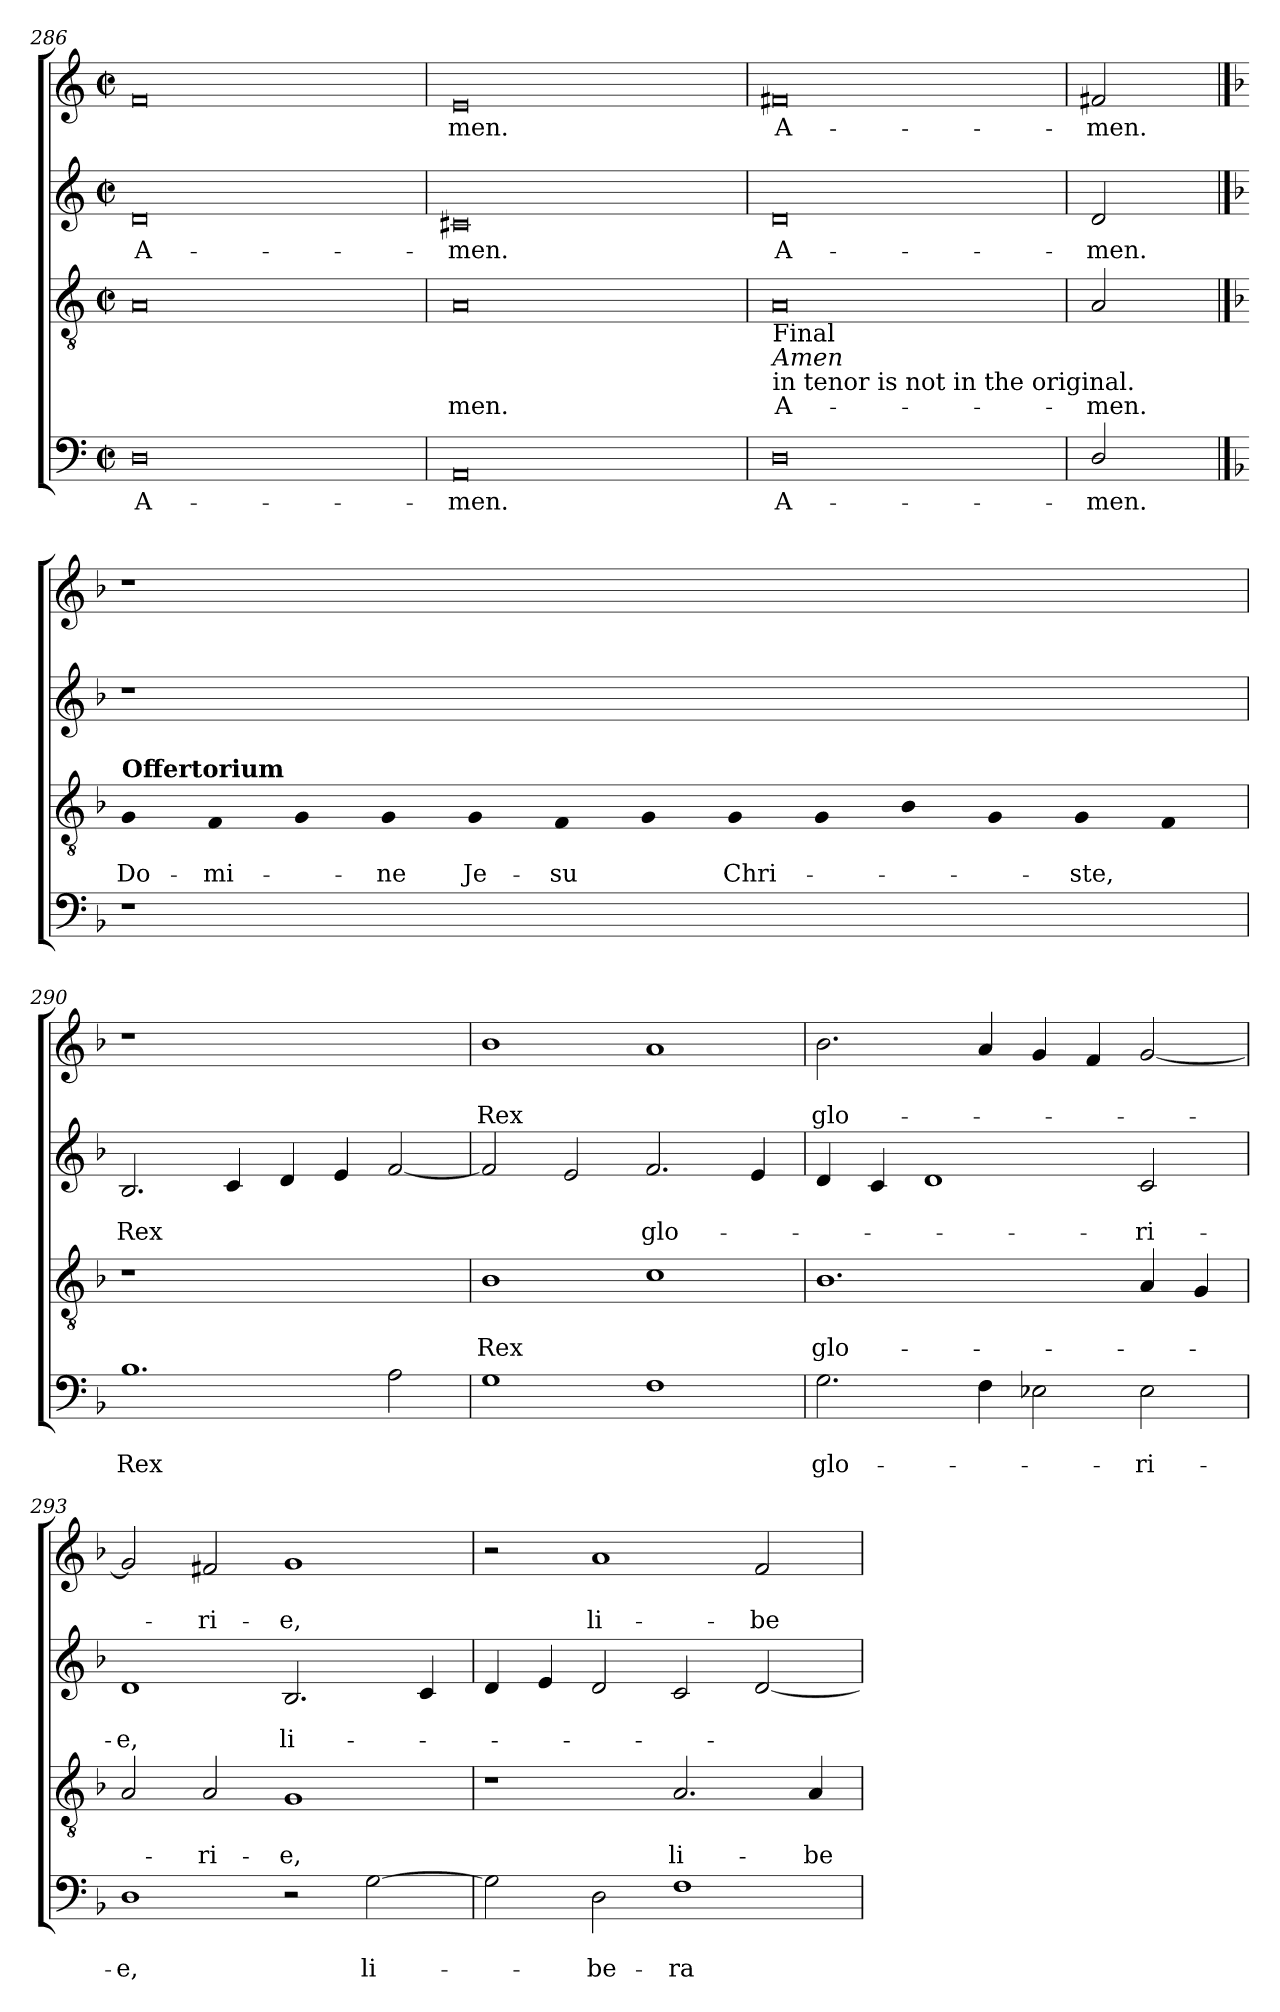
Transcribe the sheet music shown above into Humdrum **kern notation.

**kern	**text	**text	**kern	**text	**text	**kern	**text	**text	**kern	**text	**text
*part4	*part4	*part4	*part3	*part3	*part3	*part2	*part2	*part2	*part1	*part1	*part1
*staff4	*staff4	*staff4	*staff3	*staff3	*staff3	*staff2	*staff2	*staff2	*staff1	*staff1	*staff1
*clefF4	*	*	*clefGv2	*	*	*clefG2	*	*	*clefG2	*	*
*k[]	*	*	*k[]	*	*	*k[]	*	*	*k[]	*	*
*C:	*	*	*C:	*	*	*C:	*	*	*C:	*	*
*M2/2	*	*	*M2/2	*	*	*M2/2	*	*	*M2/2	*	*
*met(c|)	*	*	*met(c|)	*	*	*met(c|)	*	*	*met(c|)	*	*
=286	=286	=286	=286	=286	=286	=286	=286	=286	=286	=286	=286
!	!LO:LY:b	!	!	!	!	!	!LO:LY:b	!	!	!	!
0D	A-	.	0A	.	.	0d	A-	.	0f	.	.
=287	=287	=287	=287	=287	=287	=287	=287	=287	=287	=287	=287
!	!LO:LY:b	!	!	!LO:LY:b	!	!	!LO:LY:b	!	!	!LO:LY:b	!
0AA	-men.	.	0A	-men.	.	0c#X	-men.	.	0e	-men.	.
=288	=288	=288	=288	=288	=288	=288	=288	=288	=288	=288	=288
!	!	!	!LO:TX:b:t=Final	!	!	!	!	!	!	!	!
!	!	!	!LO:TX:b:i:t=Amen	!	!	!	!	!	!	!	!
!	!	!	!LO:TX:b:t=in tenor is not in the original.	!	!	!	!	!	!	!	!
!	!LO:LY:b	!	!	!LO:LY:b	!	!	!LO:LY:b	!	!	!LO:LY:b	!
0D	A-	.	0A!	A-	.	0d	A-	.	0f#X	A-	.
=289	=289	=289	=289	=289	=289	=289	=289	=289	=289	=289	=289
!	!LO:LY:b	!	!	!LO:LY:b	!	!	!LO:LY:b	!	!	!LO:LY:b	!
2D/	-men.	.	2A!/	-men.	.	2d/	-men.	.	2f#X/	-men.	.
!!LO:PB:g=z
==289X5	==289X5	==289X5	==289X5	==289X5	==289X5	==289X5	==289X5	==289X5	==289X5	==289X5	==289X5
*k[b-]	*	*	*k[b-]	*	*	*k[b-]	*	*	*k[b-]	*	*
*F:	*	*	*F:	*	*	*F:	*	*	*F:	*	*
!	!	!	!LO:TX:a:B:t=Offertorium	!	!	!	!	!	!	!	!
!	!	!	!LO:N:head=solid	!	!LO:LY:b	!	!	!	!	!	!
1r	.	.	1G	.	Do-	1r	.	.	1r	.	.
!	!	!	!LO:N:head=solid	!	!LO:LY:b	!	!	!	!	!	!
000.ryy	.	.	1F	.	-mi-	000.ryy	.	.	000.ryy	.	.
!	!	!	!LO:N:head=solid	!	!	!	!	!	!	!	!
.	.	.	1G	.	.	.	.	.	.	.	.
!	!	!	!LO:N:head=solid	!	!LO:LY:b	!	!	!	!	!	!
.	.	.	1G	.	-ne	.	.	.	.	.	.
!	!	!	!LO:N:head=solid	!	!LO:LY:b	!	!	!	!	!	!
.	.	.	1G	.	Je-	.	.	.	.	.	.
!	!	!	!LO:N:head=solid	!	!LO:LY:b	!	!	!	!	!	!
.	.	.	1F	.	-su	.	.	.	.	.	.
!	!	!	!LO:N:head=solid	!	!	!	!	!	!	!	!
.	.	.	1G	.	.	.	.	.	.	.	.
!	!	!	!LO:N:head=solid	!	!LO:LY:b	!	!	!	!	!	!
.	.	.	1G	.	Chri-	.	.	.	.	.	.
!	!	!	!LO:N:head=solid	!	!	!	!	!	!	!	!
.	.	.	1G	.	.	.	.	.	.	.	.
!	!	!	!LO:N:head=solid	!	!	!	!	!	!	!	!
.	.	.	1B-	.	.	.	.	.	.	.	.
!	!	!	!LO:N:head=solid	!	!	!	!	!	!	!	!
.	.	.	1G	.	.	.	.	.	.	.	.
!	!	!	!LO:N:head=solid	!	!LO:LY:b	!	!	!	!	!	!
.	.	.	1G	.	-ste,	.	.	.	.	.	.
!	!	!	!LO:N:head=solid	!	!	!	!	!	!	!	!
.	.	.	1F	.	.	.	.	.	.	.	.
!!LO:LB:g=z
=290	=290	=290	=290	=290	=290	=290	=290	=290	=290	=290	=290
!	!	!LO:LY:b	!	!	!	!	!	!LO:LY:b	!	!	!
1.B-	.	Rex	1r	.	.	2.B-/	.	Rex	1r	.	.
.	.	.	.	.	.	4c/	.	.	.	.	.
.	.	.	1ryy	.	.	4d/	.	.	1ryy	.	.
.	.	.	.	.	.	4e/	.	.	.	.	.
2A\	.	.	.	.	.	[2f/	.	.	.	.	.
=291	=291	=291	=291	=291	=291	=291	=291	=291	=291	=291	=291
!	!	!	!	!	!LO:LY:b	!	!	!	!	!	!LO:LY:b
1G	.	.	1B-	.	Rex	2f/]	.	.	1b-	.	Rex
.	.	.	.	.	.	2e/	.	.	.	.	.
!	!	!	!	!	!	!	!	!LO:LY:b	!	!	!
1F	.	.	1c	.	.	2.f/	.	glo-	1a	.	.
.	.	.	.	.	.	4e/	.	.	.	.	.
=292	=292	=292	=292	=292	=292	=292	=292	=292	=292	=292	=292
!	!	!LO:LY:b	!	!	!LO:LY:b	!	!	!	!	!	!LO:LY:b
2.G\	.	glo-	1.B-	.	glo-	4d/	.	.	2.b-\	.	glo-
.	.	.	.	.	.	4c/	.	.	.	.	.
.	.	.	.	.	.	1d	.	.	.	.	.
4F\	.	.	.	.	.	.	.	.	4a/	.	.
2E-X\	.	.	.	.	.	.	.	.	4g/	.	.
.	.	.	.	.	.	.	.	.	4f/	.	.
!	!	!LO:LY:b	!	!	!	!	!	!LO:LY:b	!	!	!
2E-\	.	-ri-	4A/	.	.	2c/	.	-ri-	[2g/	.	.
.	.	.	4G/	.	.	.	.	.	.	.	.
=293	=293	=293	=293	=293	=293	=293	=293	=293	=293	=293	=293
!	!	!LO:LY:b	!	!	!	!	!	!LO:LY:b	!	!	!
1D	.	-e,	2A/	.	.	1d	.	-e,	2g/]	.	.
!	!	!	!	!	!LO:LY:b	!	!	!	!	!	!LO:LY:b
.	.	.	2A/	.	-ri-	.	.	.	2f#X/	.	-ri-
!	!	!	!	!	!LO:LY:b	!	!	!LO:LY:b	!	!	!LO:LY:b
2r	.	.	1G	.	-e,	2.B-/	.	li-	1g	.	-e,
!	!	!LO:LY:b	!	!	!	!	!	!	!	!	!
[2G\	.	li-	.	.	.	.	.	.	.	.	.
.	.	.	.	.	.	4c/	.	.	.	.	.
=294	=294	=294	=294	=294	=294	=294	=294	=294	=294	=294	=294
2G\]	.	.	1r	.	.	4d/	.	.	2r	.	.
.	.	.	.	.	.	4e/	.	.	.	.	.
!	!	!LO:LY:b	!	!	!	!	!	!	!	!	!LO:LY:b
2D\	.	-be-	.	.	.	2d/	.	.	1a	.	li-
!	!	!LO:LY:b	!	!	!LO:LY:b	!	!	!	!	!	!
1F	.	-ra	2.A/	.	li-	2c/	.	.	.	.	.
!	!	!	!	!	!	!	!	!	!	!	!LO:LY:b
.	.	.	.	.	.	[2d/	.	.	2f/	.	-be-
!	!	!	!	!	!LO:LY:b	!	!	!	!	!	!
.	.	.	4A/	.	-be-	.	.	.	.	.	.
=	=	=	=	=	=	=	=	=	=	=	=
*-	*-	*-	*-	*-	*-	*-	*-	*-	*-	*-	*-
